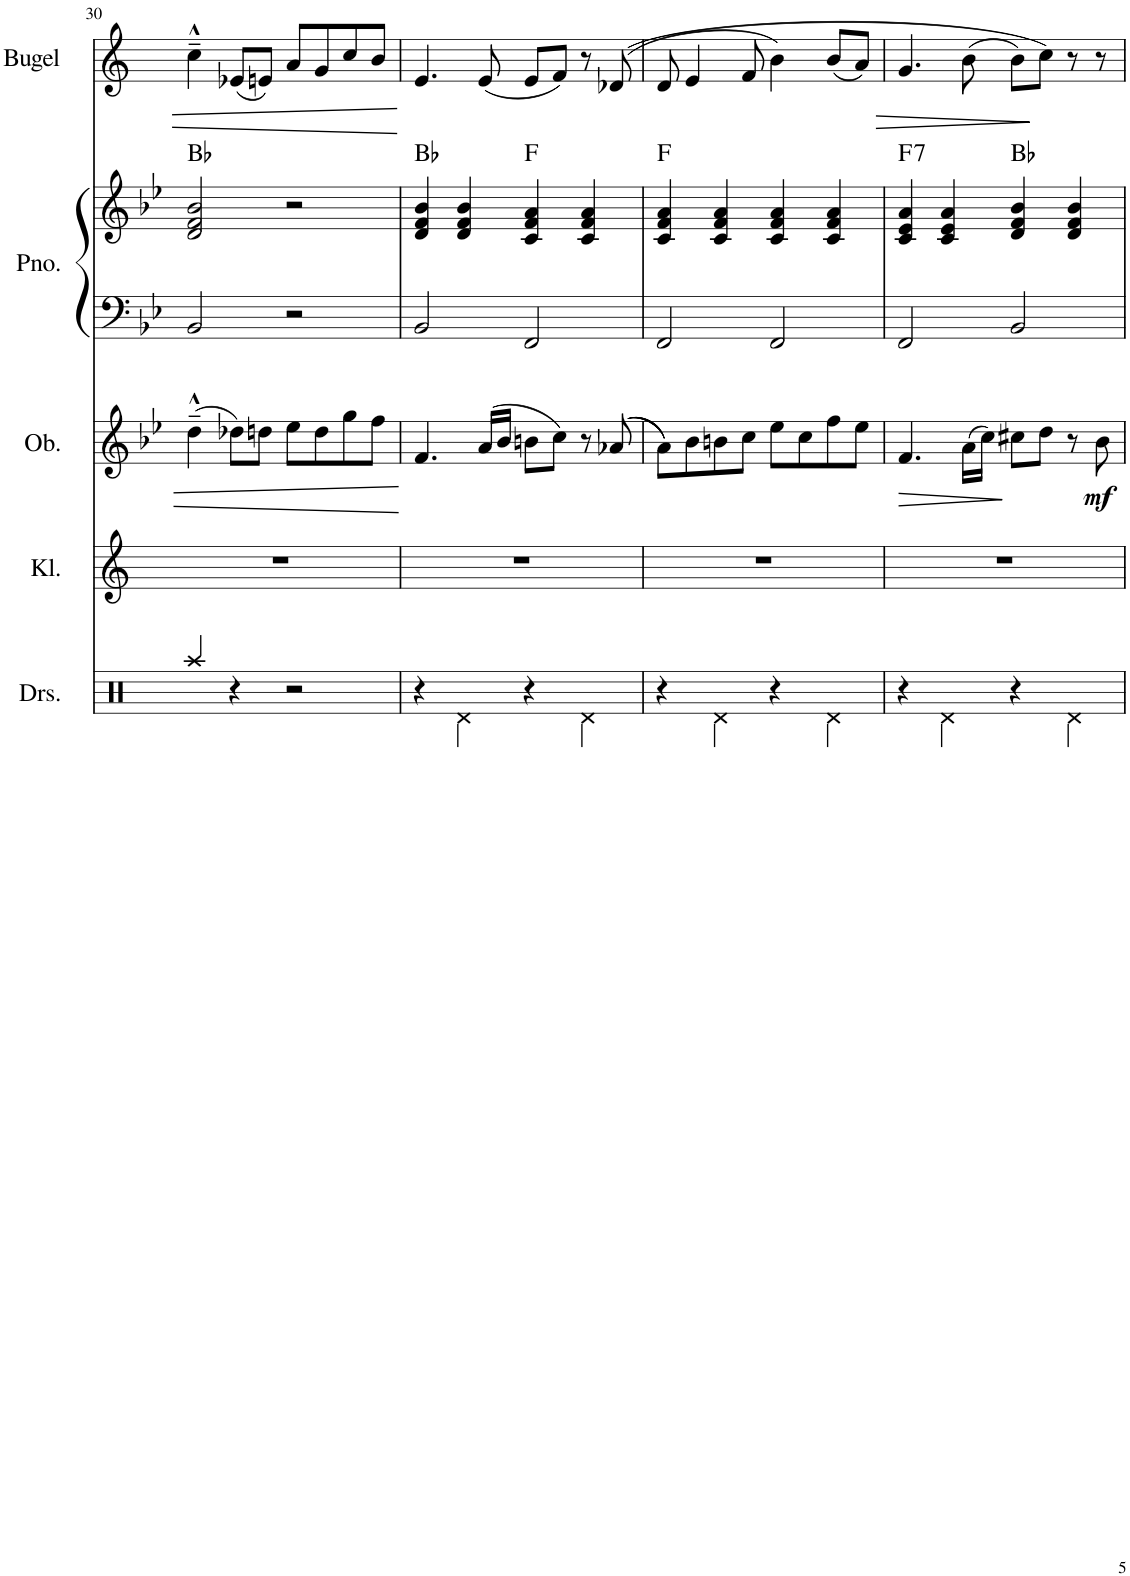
**kern	**kern	**kern	**dynam	**kern	**kern	**harte	**kern	**dynam
*part5	*part4	*part3	*part3	*part2	*part2	*part2	*part1	*part1
*staff6	*staff5	*staff4	*staff4	*staff3	*staff2	*	*staff1	*staff1
*I"Drumset	*I"Klarinet	*I"Hobo	*	*I"Piano	*	*	*I"Bugel	*
*I'Drs.	*I'Kl.	*	*	*I'Pno.	*	*	*I'Bugel	*
!!LO:PB:g=z
*clefX	*clefG2	*clefG2	*	*clefF4	*clefG2	*	*clefG2	*
*	*Trd1c2	*	*	*	*	*	*Trd1c2	*
*k[]	*k[]	*k[b-e-]	*	*k[b-e-]	*k[b-e-]	*	*k[]	*
*M4/4	*M4/4	*M4/4	*	*M4/4	*M4/4	*	*M4/4	*
=30	=30	=30	=30	=30	=30	=30	=30	=30
4Raa/	1r	(4dd~^^\	.	2BB-/	2d/ 2f/ 2b-/	Bb:maj	4cc~^^\	.
4r	.	8dd-X\L)	.	.	.	.	(8e-X/L	.
.	.	8ddn\J	.	.	.	.	8en/J)	.
2r	.	8ee-\L	.	2r	2r	.	8a/L	.
.	.	8dd\	.	.	.	.	8g/	.
.	.	8gg\	.	.	.	.	8cc/	.
.	.	8ff\J	.	.	.	.	8b/J	.
=31	=31	=31	=31	=31	=31	=31	=31	=31
4r	1r	4.f/	.	2BB-/	4d/ 4f/ 4b-/	Bb:maj	4.e/	.
4Rd\	.	.	.	.	4d/ 4f/ 4b-/	.	.	.
.	.	(16a/LL	.	.	.	.	(8e/	.
.	.	16b-/JJ	.	.	.	.	.	.
4r	.	8bn\L	.	2FF/	4c/ 4f/ 4a/	F:maj	8e/L	.
.	.	8cc\J)	.	.	.	.	8f/J)	.
4Rd\	.	8r	.	.	4c/ 4f/ 4a/	.	8r	.
.	.	(((8a-X/	.	.	.	.	((8d-X/	.
=32	=32	=32	=32	=32	=32	=32	=32	=32
4r	1r	8a\L)))	.	2FF/	4c/ 4f/ 4a/	F:maj	8d/	.
.	.	8b-\	.	.	.	.	4e/	.
4Rd\	.	8bn\	.	.	4c/ 4f/ 4a/	.	.	.
.	.	8cc\J	.	.	.	.	8f/	.
4r	.	8ee-\L	.	2FF/	4c/ 4f/ 4a/	.	4b\)	.
.	.	8cc\	.	.	.	.	.	.
4Rd\	.	8ff\	.	.	4c/ 4f/ 4a/	.	(8b/L	.
!	!	!	!	!	!	!	!	!LO:HP:b
.	.	8ee-\J	.	.	.	.	8a/J)	>
=33	=33	=33	=33	=33	=33	=33	=33	=33
!	!	!	!LO:HP:b	!	!	!LO:H:kt=7	!	!
4r	1r	4.f/	>	2FF/	4c/ 4e-/ 4a/	F:7	4.g/	.
4Rd\	.	.	.	.	4c/ 4e-/ 4a/	.	.	.
.	.	(16a\LL	.	.	.	.	(8b\	.
.	.	16cc\JJ)	.	.	.	.	.	.
4r	.	8cc#X\L	]	2BB-/	4d/ 4f/ 4b-/	Bb:maj	8b\L)	.
.	.	8dd\J	.	.	.	.	8cc\J)	]
4Rd\	.	8r	.	.	4d/ 4f/ 4b-/	.	8r	.
!	!	!	!LO:DY:b	!	!	!	!	!
.	.	8b-\	mf	.	.	.	8r	.
=	=	=	=	=	=	=	=	=
*-	*-	*-	*-	*-	*-	*-	*-	*-
